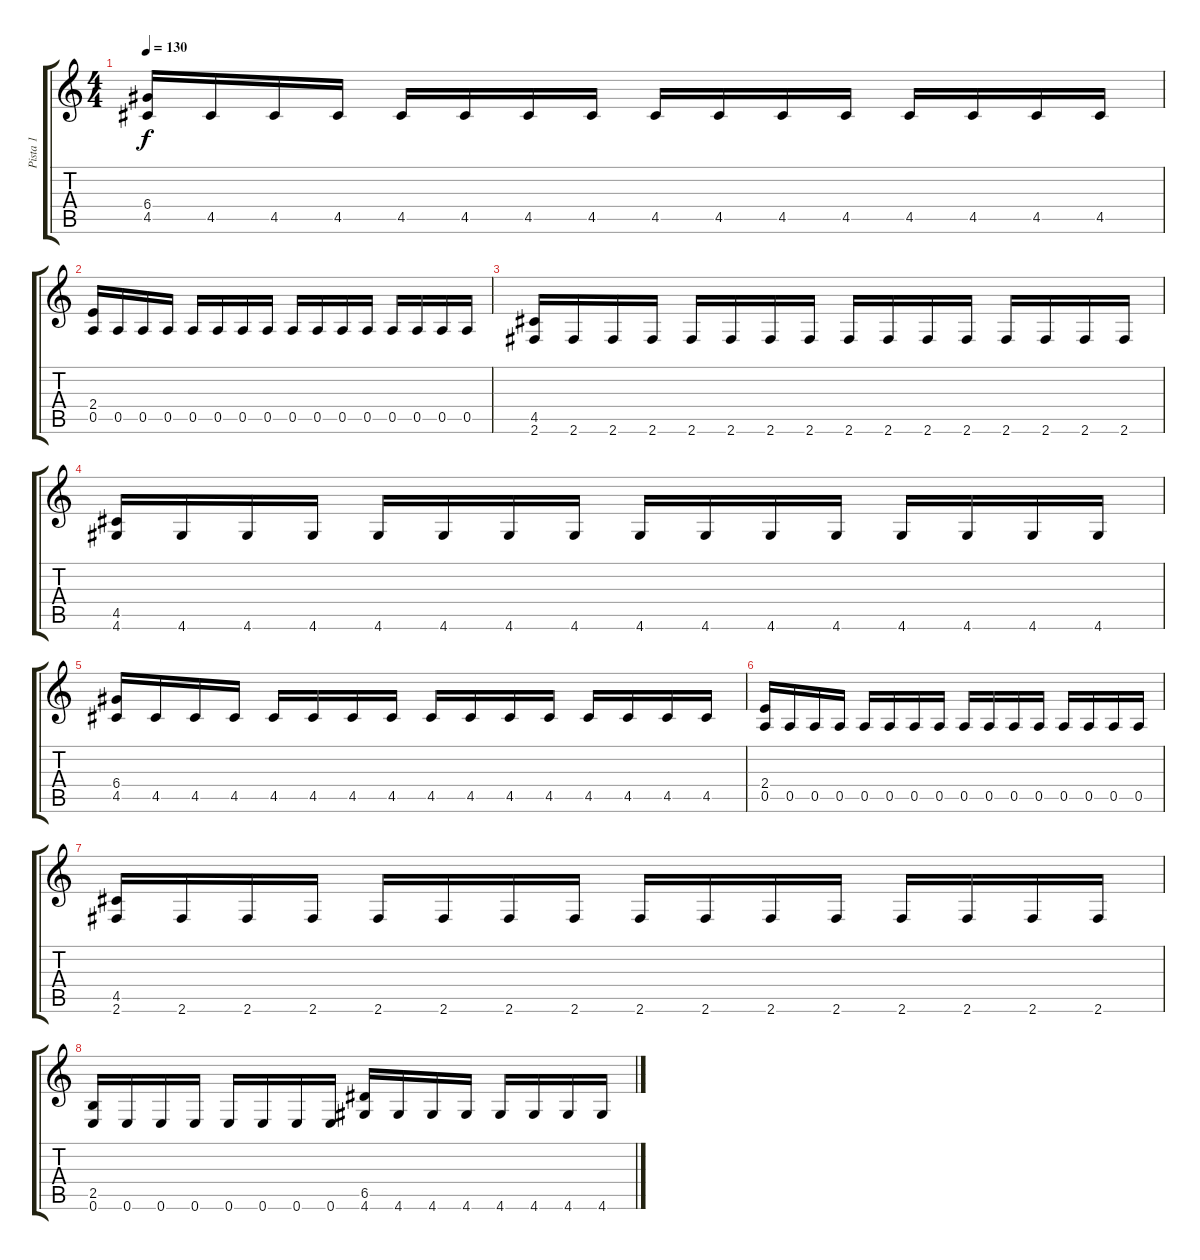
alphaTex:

\track ("Pista 1" "Pista 1") {instrument distortionguitar}
\staff {score tabs}
\tuning (E4 B3 G3 D3 A2 E2) {hide}
\ts (4 4)
\tempo 130
\clef g2
\ks c
(6.4 4.5).16{dy f} 4.5.16 4.5.16 4.5.16 4.5.16 4.5.16 4.5.16 4.5.16 4.5.16 4.5.16 4.5.16 4.5.16 4.5.16 4.5.16 4.5.16 4.5.16 |
(2.4 0.5).16 0.5.16 0.5.16 0.5.16 0.5.16 0.5.16 0.5.16 0.5.16 0.5.16 0.5.16 0.5.16 0.5.16 0.5.16 0.5.16 0.5.16 0.5.16 |
(4.5 2.6).16 2.6.16 2.6.16 2.6.16 2.6.16 2.6.16 2.6.16 2.6.16 2.6.16 2.6.16 2.6.16 2.6.16 2.6.16 2.6.16 2.6.16 2.6.16 |
(4.5 4.6).16 4.6.16 4.6.16 4.6.16 4.6.16 4.6.16 4.6.16 4.6.16 4.6.16 4.6.16 4.6.16 4.6.16 4.6.16 4.6.16 4.6.16 4.6.16 |
(6.4 4.5).16 4.5.16 4.5.16 4.5.16 4.5.16 4.5.16 4.5.16 4.5.16 4.5.16 4.5.16 4.5.16 4.5.16 4.5.16 4.5.16 4.5.16 4.5.16 |
(2.4 0.5).16 0.5.16 0.5.16 0.5.16 0.5.16 0.5.16 0.5.16 0.5.16 0.5.16 0.5.16 0.5.16 0.5.16 0.5.16 0.5.16 0.5.16 0.5.16 |
(4.5 2.6).16 2.6.16 2.6.16 2.6.16 2.6.16 2.6.16 2.6.16 2.6.16 2.6.16 2.6.16 2.6.16 2.6.16 2.6.16 2.6.16 2.6.16 2.6.16 |
(2.5 0.6).16 0.6.16 0.6.16 0.6.16 0.6.16 0.6.16 0.6.16 0.6.16 (6.5 4.6).16 4.6.16 4.6.16 4.6.16 4.6.16 4.6.16 4.6.16 4.6.16
